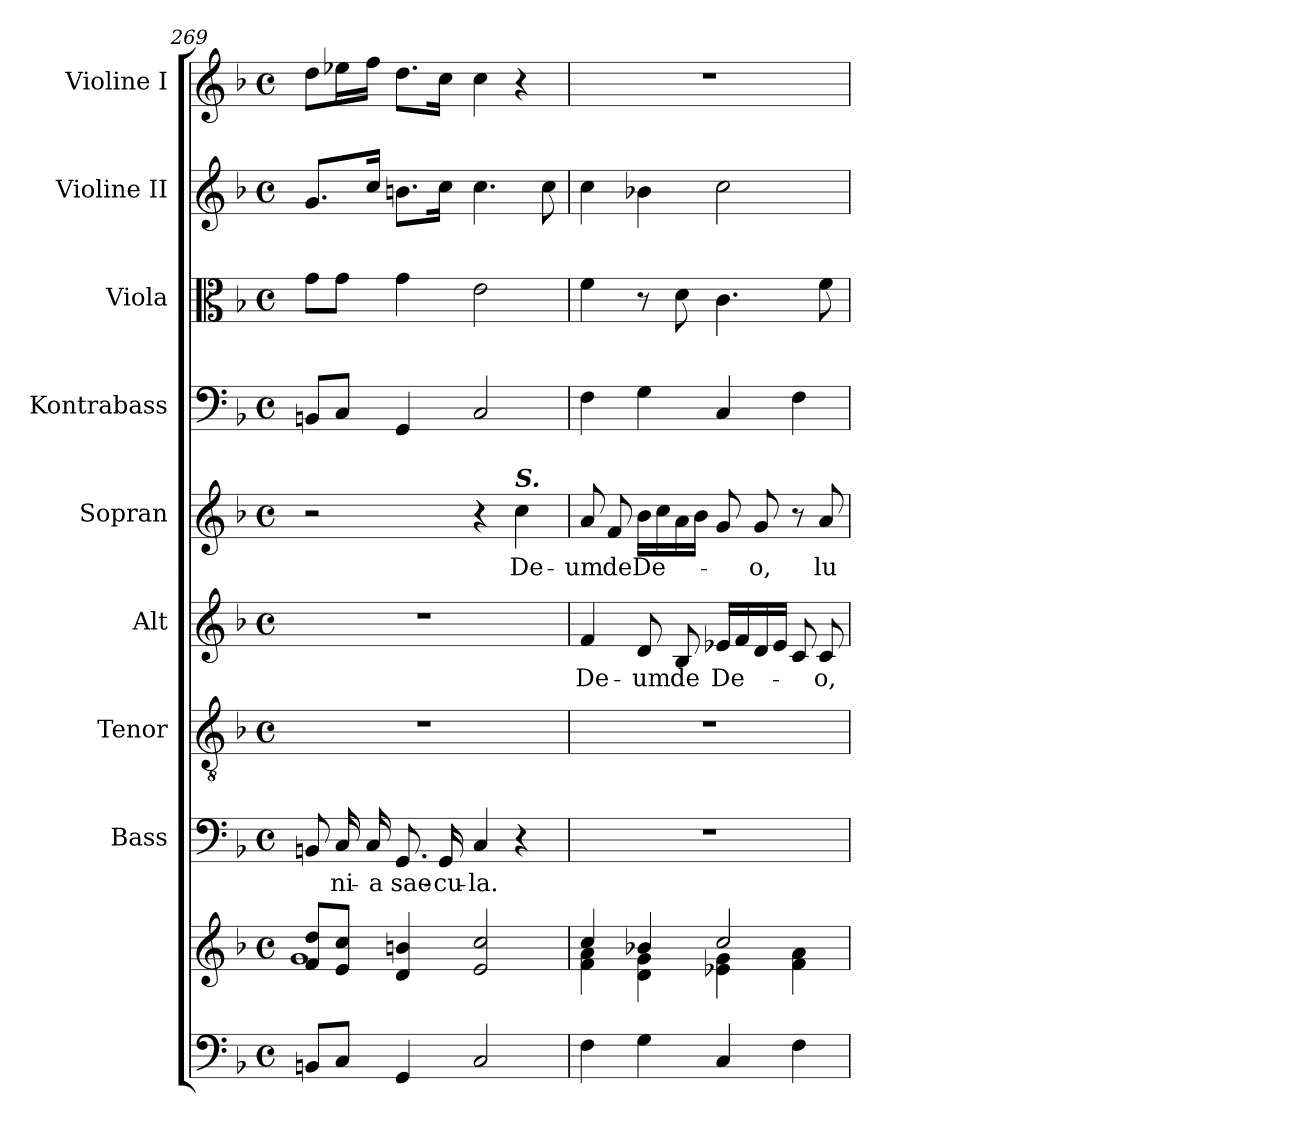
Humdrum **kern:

**kern	**kern	**kern	**text	**kern	**kern	**text	**kern	**text	**kern	**kern	**kern	**kern
*part9	*part9	*part8	*part8	*part7	*part6	*part6	*part5	*part5	*part4	*part3	*part2	*part1
*staff10	*staff9	*staff8	*staff8	*staff7	*staff6	*staff6	*staff5	*staff5	*staff4	*staff3	*staff2	*staff1
*	*	*I"Bass	*	*I"Tenor	*I"Alt	*	*I"Sopran	*	*I"Kontrabass	*I"Viola	*I"Violine II	*I"Violine I
*	*	*I'B.	*	*I'T.	*I'A.	*	*I'S.	*	*I'Kb.	*I'Vla.	*I'Vl. II	*I'Vl. I
*clefF4	*clefG2	*clefF4	*	*clefGv2	*clefG2	*	*clefG2	*	*clefF4	*clefC3	*clefG2	*clefG2
*	*	*	*	*	*	*	*	*	*ITrd7c12	*	*	*
*k[b-]	*k[b-]	*k[b-]	*	*k[b-]	*k[b-]	*	*k[b-]	*	*k[b-]	*k[b-]	*k[b-]	*k[b-]
*F:	*F:	*F:	*	*F:	*F:	*	*F:	*	*F:	*F:	*F:	*F:
*M4/4	*M4/4	*M4/4	*	*M4/4	*M4/4	*	*M4/4	*	*M4/4	*M4/4	*M4/4	*M4/4
*met(c)	*met(c)	*met(c)	*	*met(c)	*met(c)	*	*met(c)	*	*met(c)	*met(c)	*met(c)	*met(c)
=269	=269	=269	=269	=269	=269	=269	=269	=269	=269	=269	=269	=269
*	*^	*	*	*	*	*	*	*	*	*	*	*
8BBn/L	8f/ 8dd/L	1g	8BBn/	.	1r	1r	.	2r	.	8BBBn/L	8g\L	8.g/L	8dd\L
!	!	!	!	!LO:LY:b	!	!	!	!	!	!	!	!	!
8C/J	8e/ 8cc/J	.	16C/	-ni-	.	.	.	.	.	8CC/J	8g\J	.	16ee-X\L
!	!	!	!	!LO:LY:b	!	!	!	!	!	!	!	!	!
.	.	.	16C/	-a	.	.	.	.	.	.	.	16cc/Jk	16ff\JJ
!	!	!	!	!LO:LY:b	!	!	!	!	!	!	!	!	!
4GG/	4d/ 4bn/	.	8.GG/	sae-	.	.	.	.	.	4GGG/	4g\	8.bn\L	8.dd\L
!	!	!	!	!LO:LY:b	!	!	!	!	!	!	!	!	!
.	.	.	16GG/	-cu-	.	.	.	.	.	.	.	16cc\Jk	16cc\Jk
!	!	!	!	!LO:LY:b	!	!	!	!	!	!	!	!	!
2C/	2e/ 2cc/	.	4C/	-la.	.	.	.	4r	.	2CC/	2e\	4.cc\	4cc\
!	!	!	!	!	!	!	!	!LO:TX:a:Bi:t=S.	!	!	!	!	!
!	!	!	!	!	!	!	!	!	!LO:LY:b	!	!	!	!
.	.	.	4r	.	.	.	.	4cc\	De-	.	.	.	4r
.	.	.	.	.	.	.	.	.	.	.	.	8cc\	.
=270	=270	=270	=270	=270	=270	=270	=270	=270	=270	=270	=270	=270	=270
!	!	!	!	!	!	!	!LO:LY:b	!	!LO:LY:b	!	!	!	!
4F\	4cc/	4f\ 4a\	1r	.	1r	4f/	De-	8a/	-um	4FF\	4f\	4cc\	1r
!	!	!	!	!	!	!	!	!	!LO:LY:b	!	!	!	!
.	.	.	.	.	.	.	.	8f/	de	.	.	.	.
!	!	!	!	!	!	!	!LO:LY:b	!	!LO:LY:b	!	!	!	!
4G\	4b-X/	4d\ 4g\	.	.	.	8d/	-um	16b-\LL	De-	4GG\	8r	4b-X\	.
.	.	.	.	.	.	.	.	16cc\	.	.	.	.	.
!	!	!	!	!	!	!	!LO:LY:b	!	!	!	!	!	!
.	.	.	.	.	.	8B-/	de	16a\	.	.	8d\	.	.
.	.	.	.	.	.	.	.	16b-\JJ	.	.	.	.	.
!	!	!	!	!	!	!	!LO:LY:b	!	!	!	!	!	!
4C/	2cc/	4e-X\ 4g\	.	.	.	16e-X/LL	De-	8g/	.	4CC/	4.c\	2cc\	.
.	.	.	.	.	.	16f/	.	.	.	.	.	.	.
!	!	!	!	!	!	!	!	!	!LO:LY:b	!	!	!	!
.	.	.	.	.	.	16d/	.	8g/	-o,	.	.	.	.
.	.	.	.	.	.	16e-/JJ	.	.	.	.	.	.	.
4F\	.	4f\ 4a\	.	.	.	8c/	.	8r	.	4FF\	.	.	.
!	!	!	!	!	!	!	!LO:LY:b	!	!LO:LY:b	!	!	!	!
.	.	.	.	.	.	8c/	-o,	8a/	lu-	.	8f\	.	.
*	*v	*v	*	*	*	*	*	*	*	*	*	*	*
=	=	=	=	=	=	=	=	=	=	=	=	=
*-	*-	*-	*-	*-	*-	*-	*-	*-	*-	*-	*-	*-
